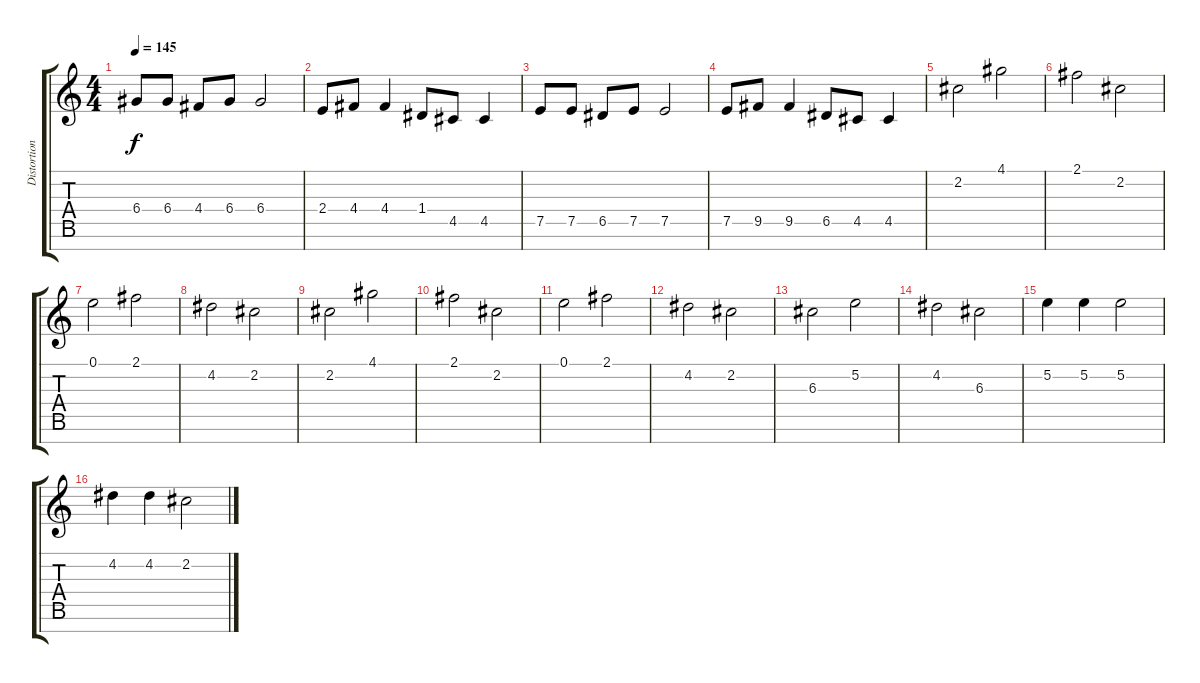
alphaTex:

\track ("Distortion Guitar 1" "Distortion") {instrument distortionguitar}
\staff {score tabs}
\tuning (E4 B3 G3 D3 A2 E2 B1) {hide}
\ts (4 4)
\tempo 145
\clef g2
\ks c
6.4.8{dy f} 6.4.8 4.4.8 6.4.8 6.4.2 |
2.4.8 4.4.8 4.4.4 1.4.8 4.5.8 4.5.4 |
7.5.8 7.5.8 6.5.8 7.5.8 7.5.2 |
7.5.8 9.5.8 9.5.4 6.5.8 4.5.8 4.5.4 |
2.2.2 4.1.2 |
2.1.2 2.2.2 |
0.1.2 2.1.2 |
4.2.2 2.2.2 |
2.2.2 4.1.2 |
2.1.2 2.2.2 |
0.1.2 2.1.2 |
4.2.2 2.2.2 |
6.3.2 5.2.2 |
4.2.2 6.3.2 |
5.2.4 5.2.4 5.2.2 |
4.2.4 4.2.4 2.2.2
